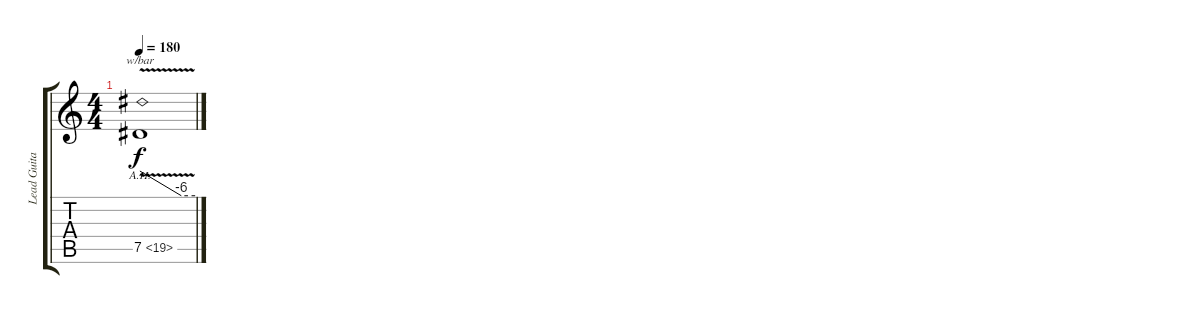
\track ("Lead Guitar" "Lead Guita") {instrument distortionguitar}
\staff {score tabs}
\tuning (Eb4 Bb3 Gb3 Db3 Ab2 Eb2) {hide}
\ts (4 4)
\tempo 180
\clef g2
\ks c
7.5{ah 12 v}.1{tbe (custom default 0 0 45 -24 60 -24) dy f}
